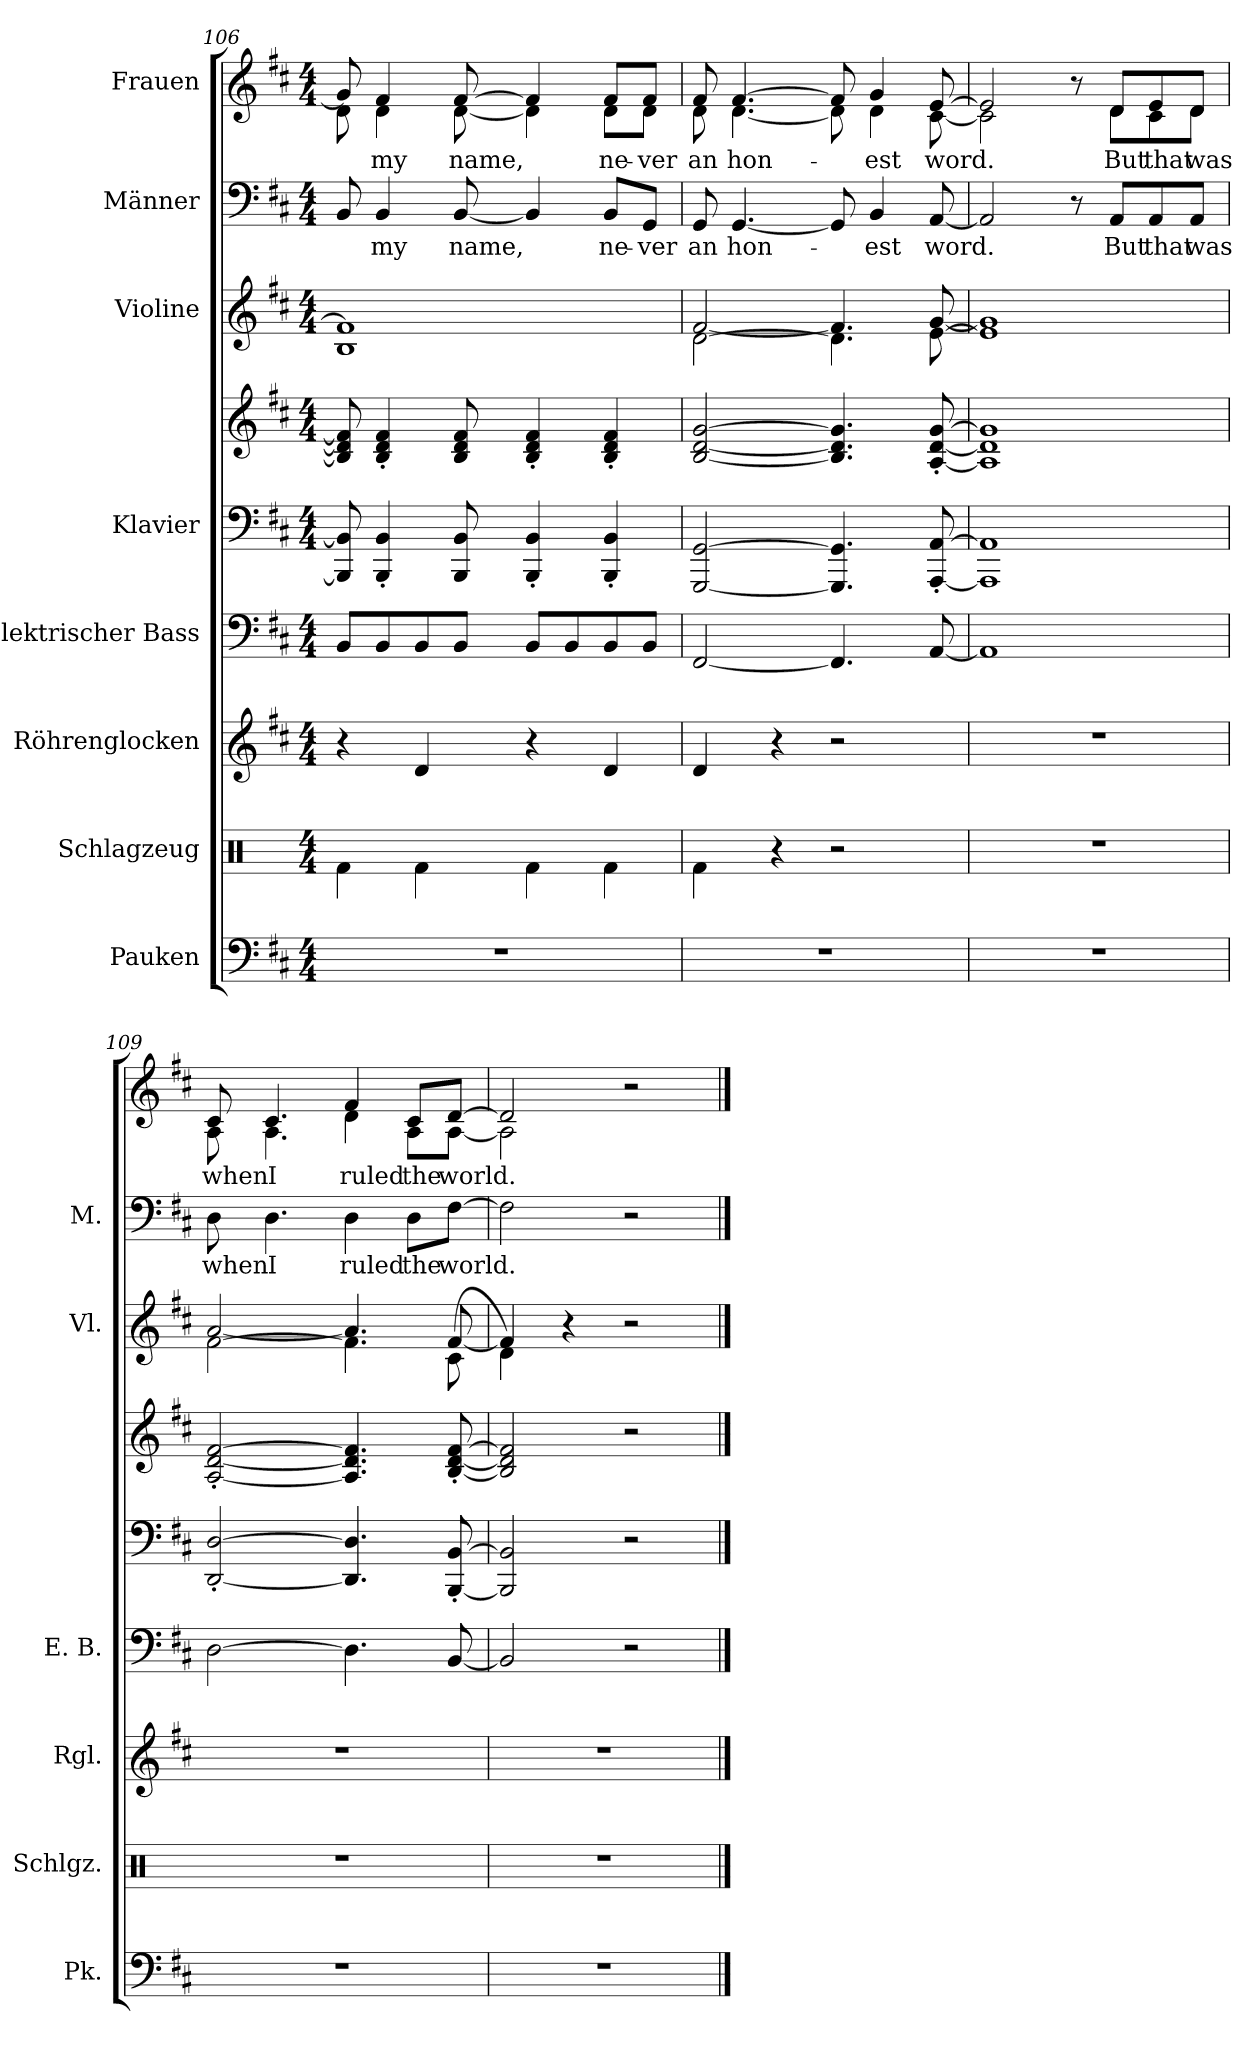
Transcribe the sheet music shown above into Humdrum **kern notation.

**kern	**kern	**kern	**kern	**kern	**kern	**kern	**kern	**text	**kern	**text
*part8	*part7	*part6	*part5	*part4	*part4	*part3	*part2	*part2	*part1	*part1
*staff9	*staff8	*staff7	*staff6	*staff5	*staff4	*staff3	*staff2	*staff2	*staff1	*staff1
*I"Pauken	*I"Schlagzeug	*I"Röhrenglocken	*I"Elektrischer Bass	*I"Klavier	*	*I"Violine	*I"Männer	*	*I"Frauen	*
*I'Pk.	*I'Schlgz.	*I'Rgl.	*I'E. B.	*	*	*I'Vl.	*I'M.	*	*	*
!!LO:PB:g=z
*clefF4	*clefX	*clefG2	*clefF4	*clefF4	*clefG2	*clefG2	*clefF4	*	*clefG2	*
*	*	*	*ITrd7c12	*	*	*	*	*	*	*
*k[f#c#]	*k[]	*k[f#c#]	*k[f#c#]	*k[f#c#]	*k[f#c#]	*k[f#c#]	*k[f#c#]	*	*k[f#c#]	*
*M4/4	*M4/4	*M4/4	*M4/4	*M4/4	*M4/4	*M4/4	*M4/4	*	*M4/4	*
=106	=106	=106	=106	=106	=106	=106	=106	=106	=106	=106
*	*	*	*	*	*	*^	*	*	*^	*
1r	4Rf\	4r	8BBB/L	8BBB/] 8BB/]	8B/] 8d/] 8f#/]	1B	1f#]	8BB/	.	8g/]	8d\	.
!	!	!	!	!	!	!	!	!	!LO:LY:b	!	!	!LO:LY:b
.	.	.	8BBB/	4BBB/' 4BB/'	4B/' 4d/' 4f#/'	.	.	4BB/	my	4f#/	4d\	my
.	4Rf\	4d/	8BBB/	.	.	.	.	.	.	.	.	.
!	!	!	!	!	!	!	!	!	!LO:LY:b	!	!	!LO:LY:b
.	.	.	8BBB/J	8BBB/ 8BB/	8B/ 8d/ 8f#/	.	.	[8BB/	name,	[8f#/	[8d\	name,
.	4Rf\	4r	8BBB/L	4BBB/' 4BB/'	4B/' 4d/' 4f#/'	.	.	4BB/]	.	4f#/]	4d\]	.
.	.	.	8BBB/	.	.	.	.	.	.	.	.	.
!	!	!	!	!	!	!	!	!	!LO:LY:b	!	!	!LO:LY:b
.	4Rf\	4d/	8BBB/	4BBB/' 4BB/'	4B/' 4d/' 4f#/'	.	.	8BB/L	ne-	8f#/L	8d\L	ne-
!	!	!	!	!	!	!	!	!	!LO:LY:b	!	!	!LO:LY:b
.	.	.	8BBB/J	.	.	.	.	8GG/J	-ver	8f#/J	8d\J	-ver
=107	=107	=107	=107	=107	=107	=107	=107	=107	=107	=107	=107	=107
!	!	!	!	!	!	!	!	!	!LO:LY:b	!	!	!LO:LY:b
1r	4Rf\	4d/	[2FFF#/	[2GGG/ [2GG/	[2B/ [2d/ [2g/	[2d\	[2f#/	8GG/	an	8f#/	8d\	an
!	!	!	!	!	!	!	!	!	!LO:LY:b	!	!	!LO:LY:b
.	.	.	.	.	.	.	.	[4.GG/	hon-	[4.f#/	[4.d\	hon-
.	4r	4r	.	.	.	.	.	.	.	.	.	.
.	2r	2r	4.FFF#/]	4.GGG/] 4.GG/]	4.B/] 4.d/] 4.g/]	4.d\]	4.f#/]	8GG/]	.	8f#/]	8d\]	.
!	!	!	!	!	!	!	!	!	!LO:LY:b	!	!	!LO:LY:b
.	.	.	.	.	.	.	.	4BB/	-est	4g/	4d\	-est
!	!	!	!	!	!	!	!	!	!LO:LY:b	!	!	!LO:LY:b
.	.	.	[8AAA/	[8AAA/' [8AA/'	[8A/' [8d/' [8g/'	[8e\	[8g/	[8AA/	word.	[8e/	[8c#\	word.
=108	=108	=108	=108	=108	=108	=108	=108	=108	=108	=108	=108	=108
1r	1r	1r	1AAA]	1AAA] 1AA]	1A] 1d] 1g]	1e]	1g]	2AA/]	.	2e/]	2c#\]	.
.	.	.	.	.	.	.	.	8r	.	8r	8ryy	.
!	!	!	!	!	!	!	!	!	!LO:LY:b	!	!	!LO:LY:b
.	.	.	.	.	.	.	.	8AA/L	But	8d/L	8d\L	But
!	!	!	!	!	!	!	!	!	!LO:LY:b	!	!	!LO:LY:b
.	.	.	.	.	.	.	.	8AA/	that	8e/	8c#\	that
!	!	!	!	!	!	!	!	!	!LO:LY:b	!	!	!LO:LY:b
.	.	.	.	.	.	.	.	8AA/J	was	8d/J	8d\J	was
=109	=109	=109	=109	=109	=109	=109	=109	=109	=109	=109	=109	=109
!	!	!	!	!	!	!	!	!	!LO:LY:b	!	!	!LO:LY:b
1r	1r	1r	[2DD\	[2DD/' [2D/'	[2A/' [2d/' [2f#/'	[2f#\	[2a/	8D\	when	8c#/	8A\	when
!	!	!	!	!	!	!	!	!	!LO:LY:b	!	!	!LO:LY:b
.	.	.	.	.	.	.	.	4.D\	I	4.c#/	4.A\	I
!	!	!	!	!	!	!	!	!	!LO:LY:b	!	!	!LO:LY:b
.	.	.	4.DD\]	4.DD/] 4.D/]	4.A/] 4.d/] 4.f#/]	4.f#\]	4.a/]	4D\	ruled	4f#/	4d\	ruled
!	!	!	!	!	!	!	!	!	!LO:LY:b	!	!	!LO:LY:b
.	.	.	.	.	.	.	.	8D\L	the	8c#/L	8A\L	the
!	!	!	!	!	!	!	!	!	!LO:LY:b	!	!	!LO:LY:b
.	.	.	[8BBB/	[8BBB/' [8BB/'	[8B/' [8d/' [8f#/'	(<8c#\	[8f#/	[8F#\J	world.	[8d/J	[8A\J	world.
=110	=110	=110	=110	=110	=110	=110	=110	=110	=110	=110	=110	=110
1r	1r	1r	2BBB/]	2BBB/] 2BB/]	2B/] 2d/] 2f#/]	4d\)	4f#/]	2F#\]	.	2d/]	2A\]	.
.	.	.	.	.	.	4r	2.ryy	.	.	.	.	.
.	.	.	2r	2r	2r	2r	.	2r	.	2r	2ryy	.
*	*	*	*	*	*	*v	*v	*	*	*v	*v	*
==	==	==	==	==	==	==	==	==	==	==
*-	*-	*-	*-	*-	*-	*-	*-	*-	*-	*-
